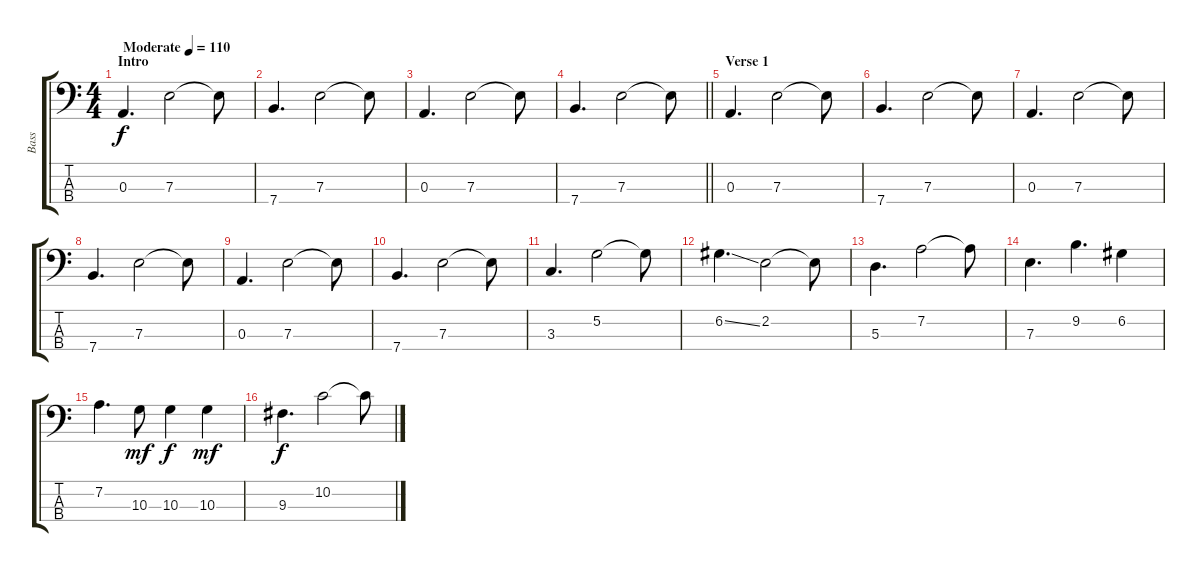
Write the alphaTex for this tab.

\track ("Bass" "Bass") {instrument electricbassfinger}
\staff {score tabs}
\tuning (G2 D2 A1 E1) {hide}
\ts (4 4)
\section ("" "Intro")
\tempo (110 "Moderate")
\clef f4
\ks c
0.3.4{d dy f instrument electricbassfinger} 7.3.2 7.3{t}.8 |
7.4.4{d} 7.3.2 7.3{t}.8 |
0.3.4{d} 7.3.2 7.3{t}.8 |
\barLineRight lightlight
7.4.4{d} 7.3.2 7.3{t}.8 |
\section ("" "Verse 1")
0.3.4{d} 7.3.2 7.3{t}.8 |
7.4.4{d} 7.3.2 7.3{t}.8 |
0.3.4{d} 7.3.2 7.3{t}.8 |
7.4.4{d} 7.3.2 7.3{t}.8 |
0.3.4{d} 7.3.2 7.3{t}.8 |
7.4.4{d} 7.3.2 7.3{t}.8 |
3.3.4{d} 5.2.2 5.2{t}.8 |
6.2{ss}.4{d} 2.2.2 2.2{t}.8 |
5.3.4{d} 7.2.2 7.2{t}.8 |
7.3.4{d} 9.2.4{d} 6.2.4 |
7.2.4{d} 10.3.8{dy mf} 10.3.4{dy f} 10.3.4{dy mf} |
9.3.4{d dy f} 10.2.2 10.2{t}.8
